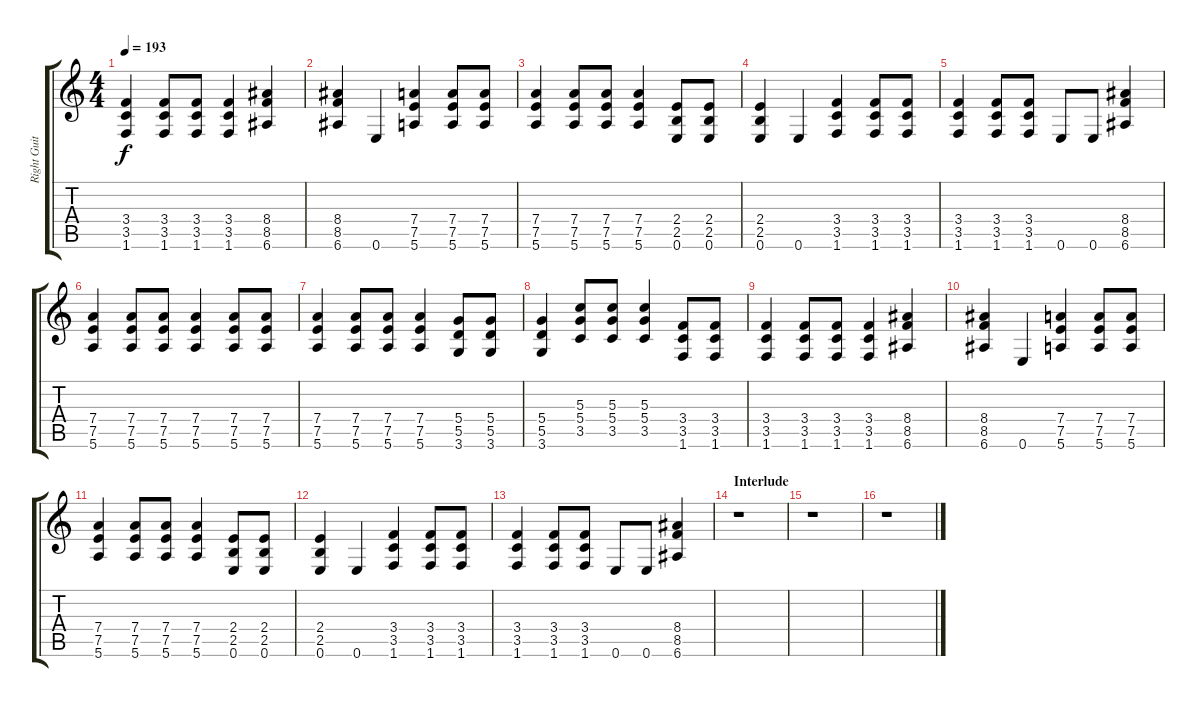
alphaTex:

\track ("Right Guitar" "Right Guit") {instrument distortionguitar}
\staff {score tabs}
\tuning (E4 B3 G3 D3 A2 E2) {hide}
\ts (4 4)
\tempo 193
\clef g2
\ks c
(3.4 3.5 1.6).4{dy f} (3.4 3.5 1.6).8 (3.4 3.5 1.6).8 (3.4 3.5 1.6).4 (8.4 8.5 6.6).4 |
(8.4 8.5 6.6).4 0.6.4 (7.4 7.5 5.6).4 (7.4 7.5 5.6).8 (7.4 7.5 5.6).8 |
(7.4 7.5 5.6).4 (7.4 7.5 5.6).8 (7.4 7.5 5.6).8 (7.4 7.5 5.6).4 (2.4 2.5 0.6).8 (2.4 2.5 0.6).8 |
(2.4 2.5 0.6).4 0.6.4 (3.4 3.5 1.6).4 (3.4 3.5 1.6).8 (3.4 3.5 1.6).8 |
(3.4 3.5 1.6).4 (3.4 3.5 1.6).8 (3.4 3.5 1.6).8 0.6.8 0.6.8 (8.4 8.5 6.6).4 |
(7.4 7.5 5.6).4 (7.4 7.5 5.6).8 (7.4 7.5 5.6).8 (7.4 7.5 5.6).4 (7.4 7.5 5.6).8 (7.4 7.5 5.6).8 |
(7.4 7.5 5.6).4 (7.4 7.5 5.6).8 (7.4 7.5 5.6).8 (7.4 7.5 5.6).4 (5.4 5.5 3.6).8 (5.4 5.5 3.6).8 |
(5.4 5.5 3.6).4 (5.3 5.4 3.5).8 (5.3 5.4 3.5).8 (5.3 5.4 3.5).4 (3.4 3.5 1.6).8 (3.4 3.5 1.6).8 |
(3.4 3.5 1.6).4 (3.4 3.5 1.6).8 (3.4 3.5 1.6).8 (3.4 3.5 1.6).4 (8.4 8.5 6.6).4 |
(8.4 8.5 6.6).4 0.6.4 (7.4 7.5 5.6).4 (7.4 7.5 5.6).8 (7.4 7.5 5.6).8 |
(7.4 7.5 5.6).4 (7.4 7.5 5.6).8 (7.4 7.5 5.6).8 (7.4 7.5 5.6).4 (2.4 2.5 0.6).8 (2.4 2.5 0.6).8 |
(2.4 2.5 0.6).4 0.6.4 (3.4 3.5 1.6).4 (3.4 3.5 1.6).8 (3.4 3.5 1.6).8 |
(3.4 3.5 1.6).4 (3.4 3.5 1.6).8 (3.4 3.5 1.6).8 0.6.8 0.6.8 (8.4 8.5 6.6).4 |
\section ("" "Interlude")
r.1 |
r.1 |
r.1
